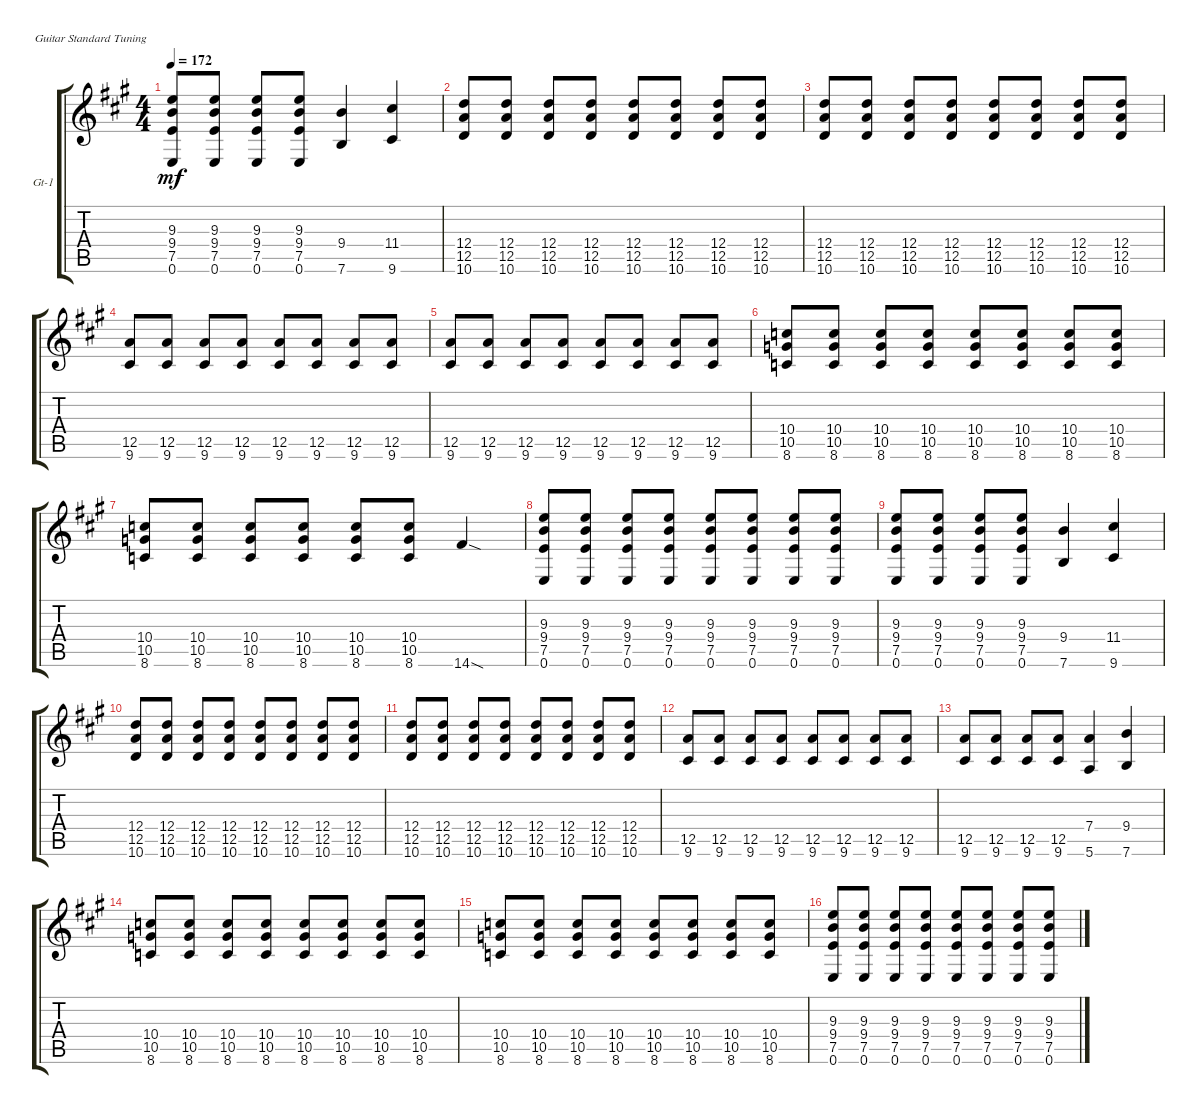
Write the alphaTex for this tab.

\defaultSystemsLayout 4
\bracketExtendMode groupsimilarinstruments
\firstSystemTrackNameOrientation horizontal
\otherSystemsTrackNameOrientation horizontal
\track ("Guitar 1" "Gt-1") {instrument distortionguitar}
\staff {score tabs}
\tuning (E4 B3 G3 D3 A2 E2)
\ts (4 4)
\tempo 172
\clef g2
\ks a
(0.6 7.5 9.4 9.3).8{dy mf} (0.6 7.5 9.4 9.3).8 (0.6 7.5 9.4 9.3).8 (0.6 7.5 9.4 9.3).8 (7.6 9.4).4 (9.6 11.4).4 |
(10.6 12.5 12.4).8 (10.6 12.5 12.4).8 (10.6 12.5 12.4).8 (10.6 12.5 12.4).8 (10.6 12.5 12.4).8 (10.6 12.5 12.4).8 (10.6 12.5 12.4).8 (10.6 12.5 12.4).8 |
(10.6 12.5 12.4).8 (10.6 12.5 12.4).8 (10.6 12.5 12.4).8 (10.6 12.5 12.4).8 (10.6 12.5 12.4).8 (10.6 12.5 12.4).8 (10.6 12.5 12.4).8 (10.6 12.5 12.4).8 |
(9.6 12.5).8 (9.6 12.5).8 (9.6 12.5).8 (9.6 12.5).8 (9.6 12.5).8 (9.6 12.5).8 (9.6 12.5).8 (9.6 12.5).8 |
(9.6 12.5).8 (9.6 12.5).8 (9.6 12.5).8 (9.6 12.5).8 (9.6 12.5).8 (9.6 12.5).8 (9.6 12.5).8 (9.6 12.5).8 |
(8.6 10.5 10.4).8 (8.6 10.5 10.4).8 (8.6 10.5 10.4).8 (8.6 10.5 10.4).8 (8.6 10.5 10.4).8 (8.6 10.5 10.4).8 (8.6 10.5 10.4).8 (8.6 10.5 10.4).8 |
(8.6 10.5 10.4).8 (8.6 10.5 10.4).8 (8.6 10.5 10.4).8 (8.6 10.5 10.4).8 (8.6 10.5 10.4).8 (8.6 10.5 10.4).8 14.6{sod}.4 |
(0.6 7.5 9.4 9.3).8 (0.6 7.5 9.4 9.3).8 (0.6 7.5 9.4 9.3).8 (0.6 7.5 9.4 9.3).8 (0.6 7.5 9.4 9.3).8 (0.6 7.5 9.4 9.3).8 (0.6 7.5 9.4 9.3).8 (0.6 7.5 9.4 9.3).8 |
(0.6 7.5 9.4 9.3).8 (0.6 7.5 9.4 9.3).8 (0.6 7.5 9.4 9.3).8 (0.6 7.5 9.4 9.3).8 (7.6 9.4).4 (9.6 11.4).4 |
(10.6 12.5 12.4).8 (10.6 12.5 12.4).8 (10.6 12.5 12.4).8 (10.6 12.5 12.4).8 (10.6 12.5 12.4).8 (10.6 12.5 12.4).8 (10.6 12.5 12.4).8 (10.6 12.5 12.4).8 |
(10.6 12.5 12.4).8 (10.6 12.5 12.4).8 (10.6 12.5 12.4).8 (10.6 12.5 12.4).8 (10.6 12.5 12.4).8 (10.6 12.5 12.4).8 (10.6 12.5 12.4).8 (10.6 12.5 12.4).8 |
(9.6 12.5).8 (9.6 12.5).8 (9.6 12.5).8 (9.6 12.5).8 (9.6 12.5).8 (9.6 12.5).8 (9.6 12.5).8 (9.6 12.5).8 |
(9.6 12.5).8 (9.6 12.5).8 (9.6 12.5).8 (9.6 12.5).8 (5.6 7.4).4 (7.6 9.4).4 |
(8.6 10.5 10.4).8 (8.6 10.5 10.4).8 (8.6 10.5 10.4).8 (8.6 10.5 10.4).8 (8.6 10.5 10.4).8 (8.6 10.5 10.4).8 (8.6 10.5 10.4).8 (8.6 10.5 10.4).8 |
(8.6 10.5 10.4).8 (8.6 10.5 10.4).8 (8.6 10.5 10.4).8 (8.6 10.5 10.4).8 (8.6 10.5 10.4).8 (8.6 10.5 10.4).8 (8.6 10.5 10.4).8 (8.6 10.5 10.4).8 |
(0.6 7.5 9.4 9.3).8 (0.6 7.5 9.4 9.3).8 (0.6 7.5 9.4 9.3).8 (0.6 7.5 9.4 9.3).8 (0.6 7.5 9.4 9.3).8 (0.6 7.5 9.4 9.3).8 (0.6 7.5 9.4 9.3).8 (0.6 7.5 9.4 9.3).8
